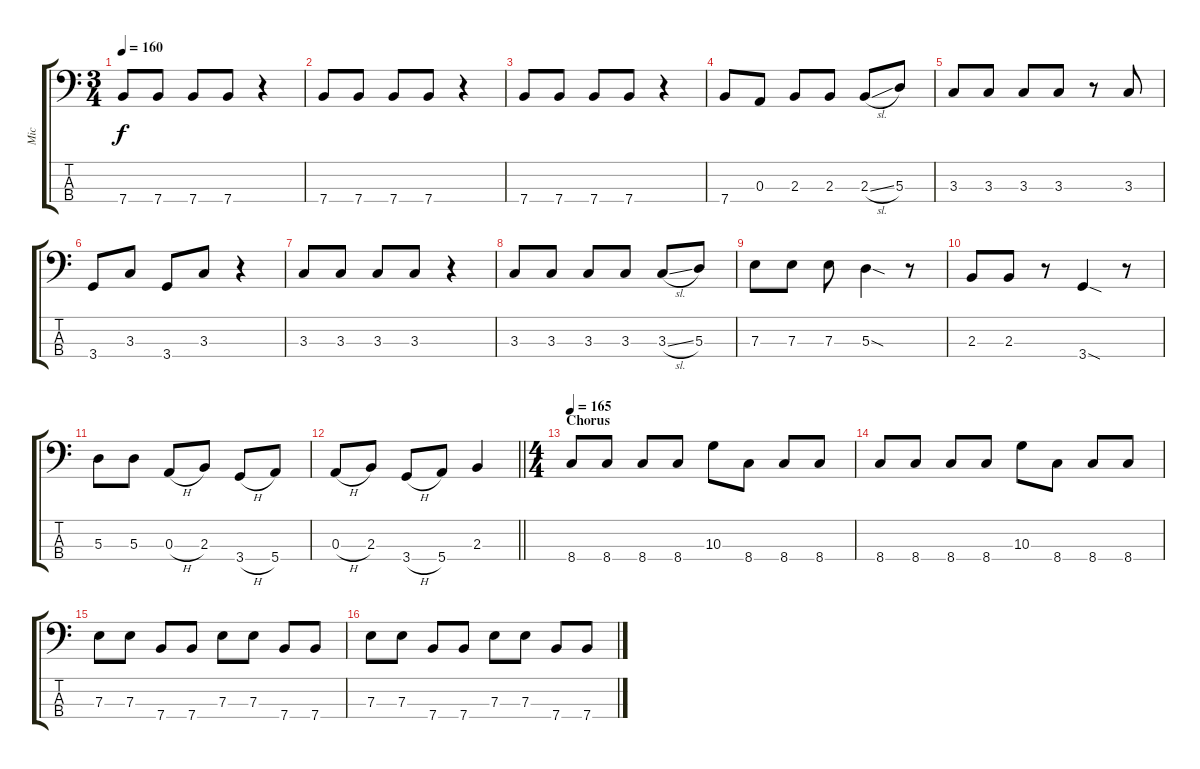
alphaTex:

\track ("Mic" "Mic") {instrument electricbassfinger}
\staff {score tabs}
\tuning (G2 D2 A1 E1) {hide}
\ts (3 4)
\tempo 160
\clef f4
\ks c
7.4.8{dy f} 7.4.8 7.4.8 7.4.8 r.4 |
7.4.8 7.4.8 7.4.8 7.4.8 r.4 |
7.4.8 7.4.8 7.4.8 7.4.8 r.4 |
7.4.8 0.3.8 2.3.8 2.3.8 2.3{sl}.8 5.3.8 |
3.3.8 3.3.8 3.3.8 3.3.8 r.8 3.3.8 |
3.4.8 3.3.8 3.4.8 3.3.8 r.4 |
3.3.8 3.3.8 3.3.8 3.3.8 r.4 |
3.3.8 3.3.8 3.3.8 3.3.8 3.3{sl}.8 5.3.8 |
7.3.8 7.3.8 7.3.8 5.3{sod}.4 r.8 |
2.3.8 2.3.8 r.8 3.4{sod}.4 r.8 |
5.3.8 5.3.8 0.3{h}.8 2.3.8 3.4{h}.8 5.4.8 |
\barLineRight lightlight
0.3{h}.8 2.3.8 3.4{h}.8 5.4.8 2.3.4 |
\ts (4 4)
\section ("" "Chorus")
\tempo 165
8.4.8 8.4.8 8.4.8 8.4.8 10.3.8 8.4.8 8.4.8 8.4.8 |
8.4.8 8.4.8 8.4.8 8.4.8 10.3.8 8.4.8 8.4.8 8.4.8 |
7.3.8 7.3.8 7.4.8 7.4.8 7.3.8 7.3.8 7.4.8 7.4.8 |
7.3.8 7.3.8 7.4.8 7.4.8 7.3.8 7.3.8 7.4.8 7.4.8
